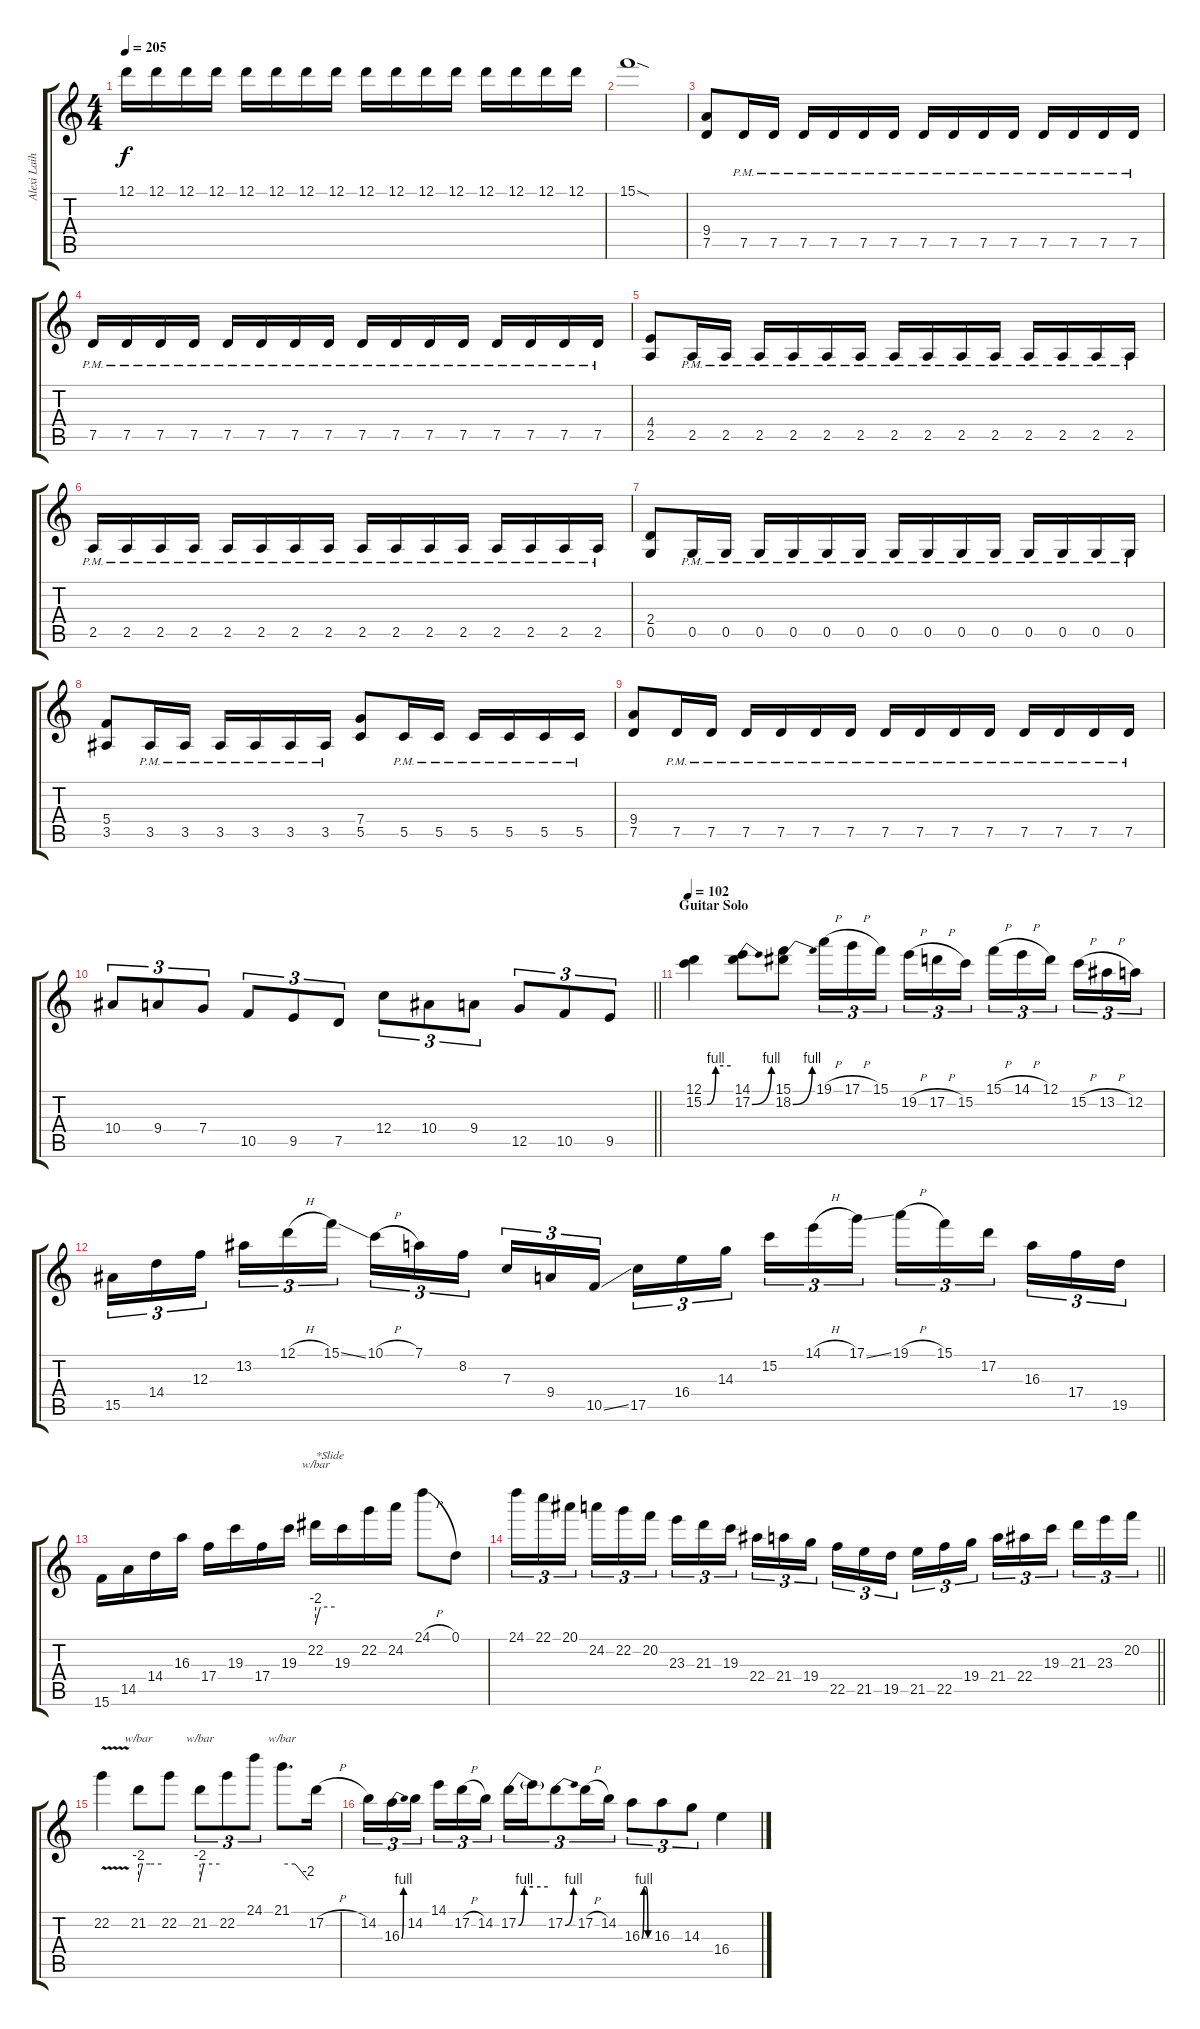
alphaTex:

\track ("Alexi Laiho" "Alexi Laih") {instrument distortionguitar}
\staff {score tabs}
\tuning (D4 A3 F3 C3 G2 D2) {hide}
\ts (4 4)
\tempo 205
\clef g2
\ks c
12.1.16{dy f} 12.1.16 12.1.16 12.1.16 12.1.16 12.1.16 12.1.16 12.1.16 12.1.16 12.1.16 12.1.16 12.1.16 12.1.16 12.1.16 12.1.16 12.1.16 |
15.1{sod}.1 |
(9.4 7.5).8 7.5{pm}.16 7.5{pm}.16 7.5{pm}.16 7.5{pm}.16 7.5{pm}.16 7.5{pm}.16 7.5{pm}.16 7.5{pm}.16 7.5{pm}.16 7.5{pm}.16 7.5{pm}.16 7.5{pm}.16 7.5{pm}.16 7.5{pm}.16 |
7.5{pm}.16 7.5{pm}.16 7.5{pm}.16 7.5{pm}.16 7.5{pm}.16 7.5{pm}.16 7.5{pm}.16 7.5{pm}.16 7.5{pm}.16 7.5{pm}.16 7.5{pm}.16 7.5{pm}.16 7.5{pm}.16 7.5{pm}.16 7.5{pm}.16 7.5{pm}.16 |
(4.4 2.5).8 2.5{pm}.16 2.5{pm}.16 2.5{pm}.16 2.5{pm}.16 2.5{pm}.16 2.5{pm}.16 2.5{pm}.16 2.5{pm}.16 2.5{pm}.16 2.5{pm}.16 2.5{pm}.16 2.5{pm}.16 2.5{pm}.16 2.5{pm}.16 |
2.5{pm}.16 2.5{pm}.16 2.5{pm}.16 2.5{pm}.16 2.5{pm}.16 2.5{pm}.16 2.5{pm}.16 2.5{pm}.16 2.5{pm}.16 2.5{pm}.16 2.5{pm}.16 2.5{pm}.16 2.5{pm}.16 2.5{pm}.16 2.5{pm}.16 2.5{pm}.16 |
(2.4 0.5).8 0.5{pm}.16 0.5{pm}.16 0.5{pm}.16 0.5{pm}.16 0.5{pm}.16 0.5{pm}.16 0.5{pm}.16 0.5{pm}.16 0.5{pm}.16 0.5{pm}.16 0.5{pm}.16 0.5{pm}.16 0.5{pm}.16 0.5{pm}.16 |
(5.4 3.5).8 3.5{pm}.16 3.5{pm}.16 3.5{pm}.16 3.5{pm}.16 3.5{pm}.16 3.5{pm}.16 (7.4 5.5).8 5.5{pm}.16 5.5{pm}.16 5.5{pm}.16 5.5{pm}.16 5.5{pm}.16 5.5{pm}.16 |
(9.4 7.5).8 7.5{pm}.16 7.5{pm}.16 7.5{pm}.16 7.5{pm}.16 7.5{pm}.16 7.5{pm}.16 7.5{pm}.16 7.5{pm}.16 7.5{pm}.16 7.5{pm}.16 7.5{pm}.16 7.5{pm}.16 7.5{pm}.16 7.5{pm}.16 |
\barLineRight lightlight
10.4.8{tu (3 2)} 9.4.8{tu (3 2)} 7.4.8{tu (3 2)} 10.5.8{tu (3 2)} 9.5.8{tu (3 2)} 7.5.8{tu (3 2)} 12.4.8{tu (3 2)} 10.4.8{tu (3 2)} 9.4.8{tu (3 2)} 12.5.8{tu (3 2)} 10.5.8{tu (3 2)} 9.5.8{tu (3 2)} |
\section ("" "Guitar Solo")
\tempo 102
(12.1 15.2{be (custom 0 0 8 0 27 4 60 4)}).4 (14.1 17.2{be (bend 0 0 60 4)}).8 (15.1 18.2{be (bend 0 0 60 4)}).8 19.1{h}.16{tu (3 2)} 17.1{h}.16{tu (3 2)} 15.1.16{tu (3 2) beam splitsecondary} 19.2{h}.16{tu (3 2)} 17.2{h}.16{tu (3 2)} 15.2.16{tu (3 2)} 15.1{h}.16{tu (3 2)} 14.1{h}.16{tu (3 2)} 12.1.16{tu (3 2) beam splitsecondary} 15.2{h}.16{tu (3 2)} 13.2{h}.16{tu (3 2)} 12.2.16{tu (3 2)} |
15.5.16{tu (3 2)} 14.4.16{tu (3 2)} 12.3.16{tu (3 2) beam splitsecondary} 13.2.16{tu (3 2)} 12.1{h}.16{tu (3 2)} 15.1{ss}.16{tu (3 2)} 10.1{h}.16{tu (3 2)} 7.1.16{tu (3 2)} 8.2.16{tu (3 2) beam splitsecondary} 7.3.16{tu (3 2)} 9.4.16{tu (3 2)} 10.5{ss}.16{tu (3 2)} 17.5.16{tu (3 2)} 16.4.16{tu (3 2)} 14.3.16{tu (3 2) beam splitsecondary} 15.2.16{tu (3 2)} 14.1{h}.16{tu (3 2)} 17.1{ss}.16{tu (3 2)} 19.1{h}.16{tu (3 2)} 15.1.16{tu (3 2)} 17.2.16{tu (3 2) beam splitsecondary} 16.3.16{tu (3 2)} 17.4.16{tu (3 2)} 19.5.16{tu (3 2)} |
15.6.16 14.5.16 14.4.16 16.3.16 17.4.16 19.3.16 17.4.16 19.3.16 22.2.16{tbe (custom default 0 -8 15 0 60 0) txt "*Slide"} 19.3.16 22.2.16 24.2.16 24.1{h}.8 0.1.8 |
\barLineRight lightlight
24.1.16{tu (3 2)} 22.1.16{tu (3 2)} 20.1.16{tu (3 2) beam splitsecondary} 24.2.16{tu (3 2)} 22.2.16{tu (3 2)} 20.2.16{tu (3 2)} 23.3.16{tu (3 2)} 21.3.16{tu (3 2)} 19.3.16{tu (3 2) beam splitsecondary} 22.4.16{tu (3 2)} 21.4.16{tu (3 2)} 19.4.16{tu (3 2)} 22.5.16{tu (3 2)} 21.5.16{tu (3 2)} 19.5.16{tu (3 2) beam splitsecondary} 21.5.16{tu (3 2)} 22.5.16{tu (3 2)} 19.4.16{tu (3 2)} 21.4.16{tu (3 2)} 22.4.16{tu (3 2)} 19.3.16{tu (3 2) beam splitsecondary} 21.3.16{tu (3 2)} 23.3.16{tu (3 2)} 20.2.16{tu (3 2)} |
22.2{v}.4 21.2.8{tbe (custom default 0 -8 11 0 30 0 60 0)} 22.2.8 21.2.8{tu (3 2) tbe (custom default 0 -8 12 0 60 0)} 22.2.8{tu (3 2)} 24.1.8{tu (3 2)} 21.1.8{d tbe (custom default 0 0 30 0 60 -8)} 17.2{h}.16 |
14.2.16{tu (3 2)} 16.3{be (bend 0 0 60 4)}.16{tu (3 2)} 14.2.16{tu (3 2) beam splitsecondary} 14.1.16{tu (3 2)} 17.2{h}.16{tu (3 2)} 14.2.16{tu (3 2)} 17.2{be (custom 0 0 12 4 15 4 30 4 60 4)}.16{tu (3 2)} 17.2{t}.16{tu (3 2)} 17.2{be (bend 0 0 60 4)}.8{tu (3 2)} 17.2{h}.16{tu (3 2)} 14.2.16{tu (3 2)} 16.3{be (custom 0 0 15 4 30 4 44 0 60 0)}.8{tu (3 2)} 16.3.8{tu (3 2)} 14.3.8{tu (3 2)} 16.4.4
